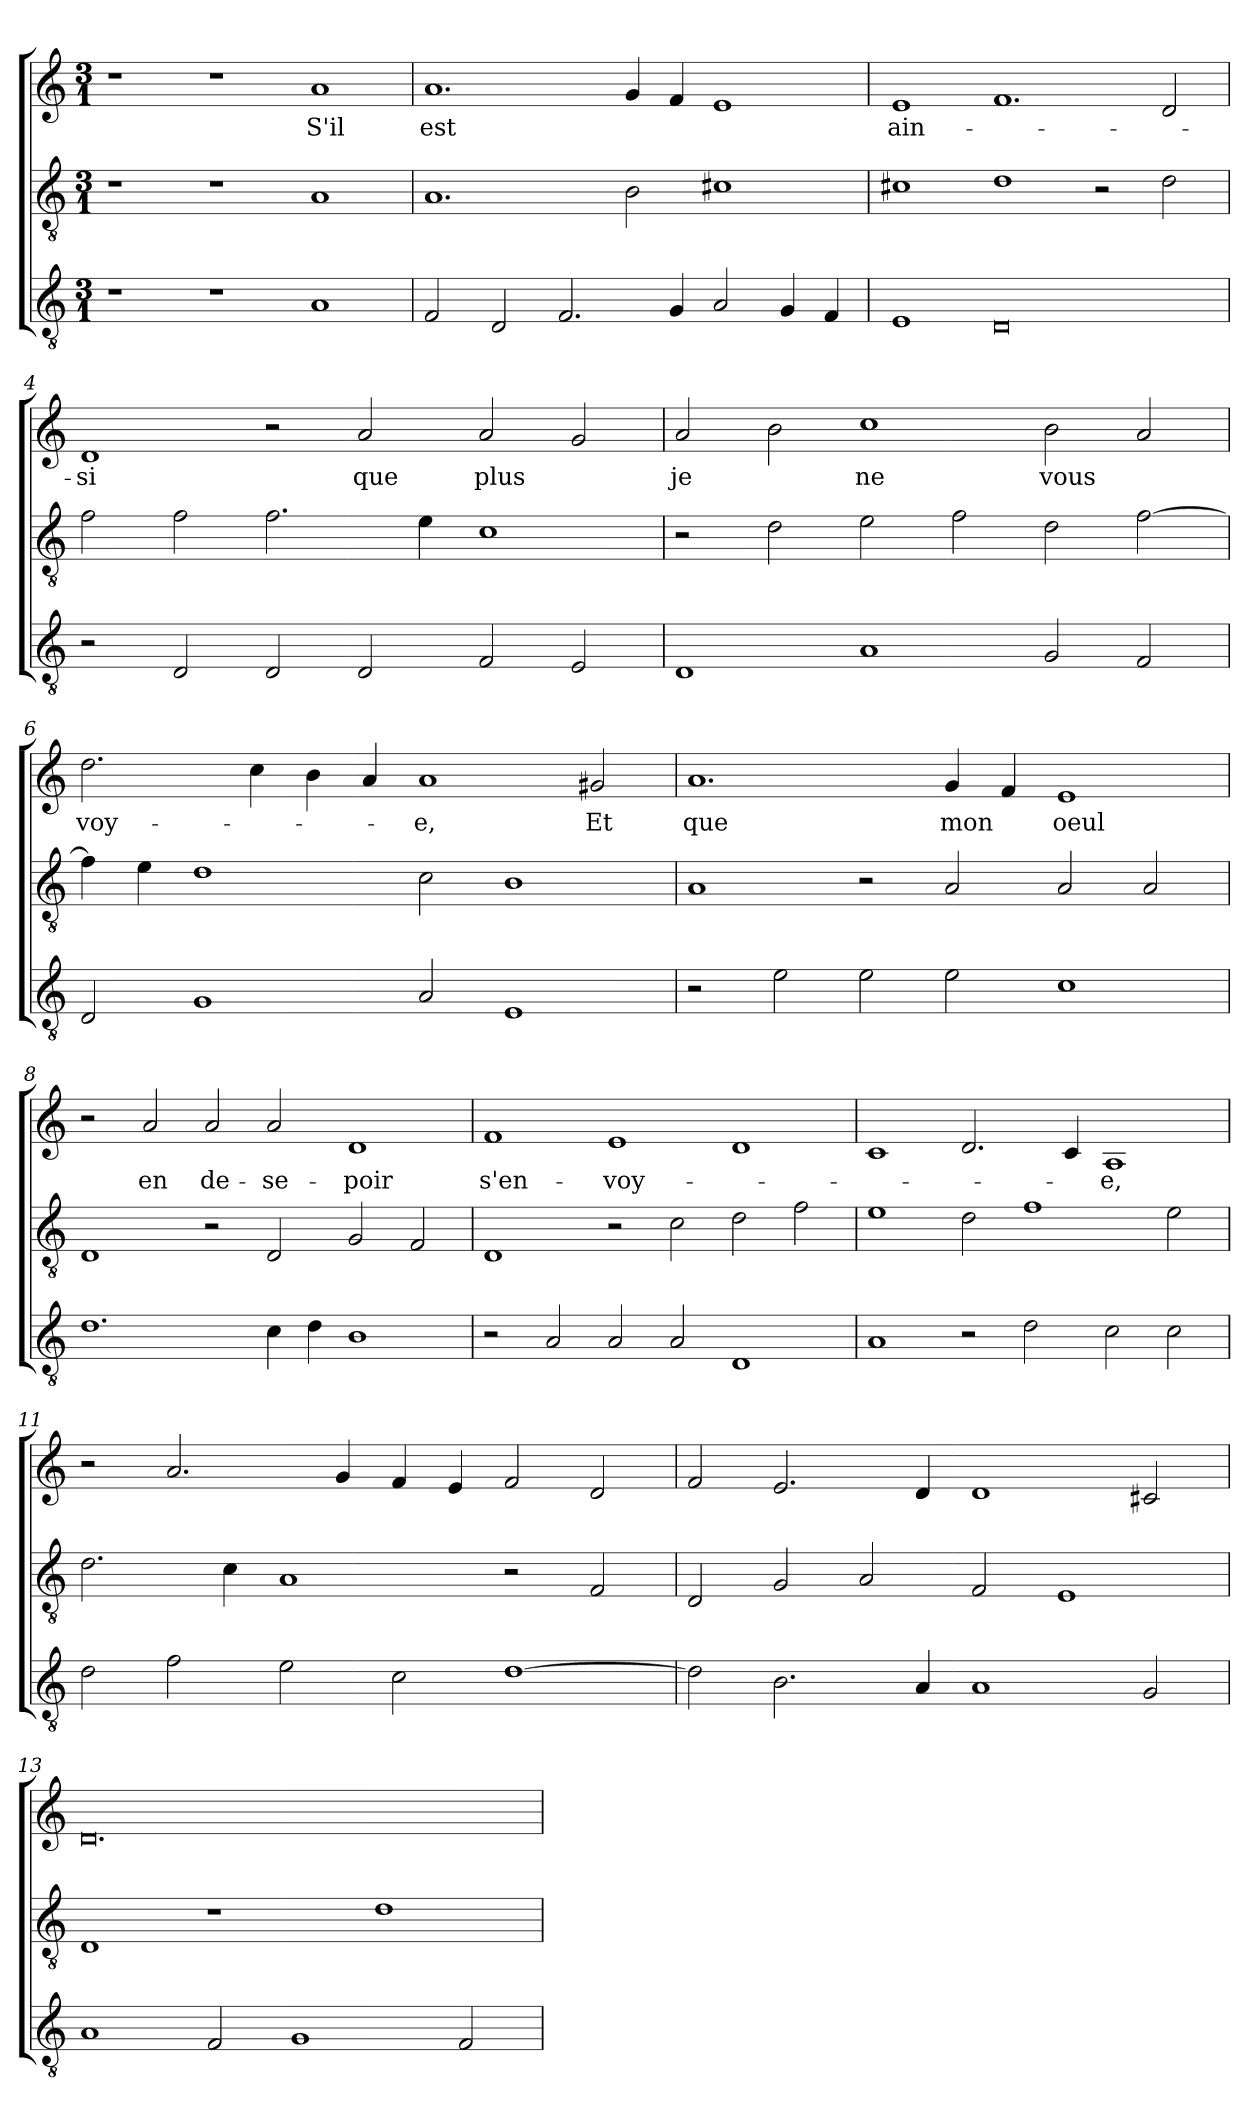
**kern	**kern	**kern	**text
*part3	*part2	*part1	*part1
*staff3	*staff2	*staff1	*staff1
*clefGv2	*clefGv2	*clefG2	*
*k[]	*k[]	*k[]	*
*C:	*C:	*C:	*
*M3/1	*M3/1	*M3/1	*
=1	=1	=1	=1
1r	1r	1r	.
1r	1r	1r	.
!	!	!	!LO:LY:b
1A	1A	1a	S'il
=2	=2	=2	=2
!	!	!	!LO:LY:b
2F/	1.A	1.a	est
2D/	.	.	.
2.F/	.	.	.
.	2B\	4g/	.
4G/	.	4f/	.
2A/	1c#X	1e	.
4G/	.	.	.
4F/	.	.	.
=3	=3	=3	=3
!	!	!	!LO:LY:b
1E	1c#	1e	ain-
0D	1d	1.f	.
.	2r	.	.
.	2d\	2d/	.
=4	=4	=4	=4
!	!	!	!LO:LY:b
2r	2f\	1d	-si
2D/	2f\	.	.
2D/	2.f\	2r	.
!	!	!	!LO:LY:b
2D/	.	2a/	que
.	4e\	.	.
!	!	!	!LO:LY:b
2F/	1c	2a/	plus
2E/	.	2g/	.
=5	=5	=5	=5
!	!	!	!LO:LY:b
1D	2r	2a/	je
.	2d\	2b\	.
!	!	!	!LO:LY:b
1A	2e\	1cc	ne
.	2f\	.	.
!	!	!	!LO:LY:b
2G/	2d\	2b\	vous
2F/	[2f\	2a/	.
!!LO:LB:g=z
=6	=6	=6	=6
!	!	!	!LO:LY:b
2D/	4f\]	2.dd\	voy-
.	4e\	.	.
1G	1d	.	.
.	.	4cc\	.
.	.	4b\	.
.	.	4a/	.
!	!	!	!LO:LY:b
2A/	2c\	1a	-e,
1E	1B	.	.
!	!	!	!LO:LY:b
.	.	2g#/	Et
=7	=7	=7	=7
!	!	!	!LO:LY:b
2r	1A	1.a	que
2e\	.	.	.
2e\	2r	.	.
!	!	!	!LO:LY:b
2e\	2A/	4g/	mon
.	.	4f/	.
!	!	!	!LO:LY:b
1c	2A/	1e	oeul
.	2A/	.	.
=8	=8	=8	=8
1.d	1D	2r	.
!	!	!	!LO:LY:b
.	.	2a/	en
!	!	!	!LO:LY:b
.	2r	2a/	de-
!	!	!	!LO:LY:b
4c\	2D/	2a/	-se-
4d\	.	.	.
!	!	!	!LO:LY:b
1B	2G/	1d	-poir
.	2F/	.	.
=9	=9	=9	=9
!	!	!	!LO:LY:b
2r	1D	1f	s'en-
2A/	.	.	.
!	!	!	!LO:LY:b
2A/	2r	1e	-voy-
2A/	2c\	.	.
1D	2d\	1d	.
.	2f\	.	.
=10	=10	=10	=10
1A	1e	1c	.
2r	2d\	2.d/	.
2d\	1f	.	.
.	.	4c/	.
!	!	!	!LO:LY:b
2c\	.	1A	-e,
2c\	2e\	.	.
!!LO:LB:g=z
=11	=11	=11	=11
2d\	2.d\	2r	.
2f\	.	2.a/	.
.	4c\	.	.
2e\	1A	.	.
.	.	4g/	.
2c\	.	4f/	.
.	.	4e/	.
[1d	2r	2f/	.
.	2F/	2d/	.
=12	=12	=12	=12
2d\]	2D/	2f/	.
2.B\	2G/	2.e/	.
.	2A/	.	.
4A/	.	4d/	.
1A	2F/	1d	.
.	1E	.	.
2G/	.	2c#/	.
=13	=13	=13	=13
1A	1D	0.d	.
2F/	1r	.	.
1G	.	.	.
.	1d	.	.
2F/	.	.	.
=	=	=	=
*-	*-	*-	*-
